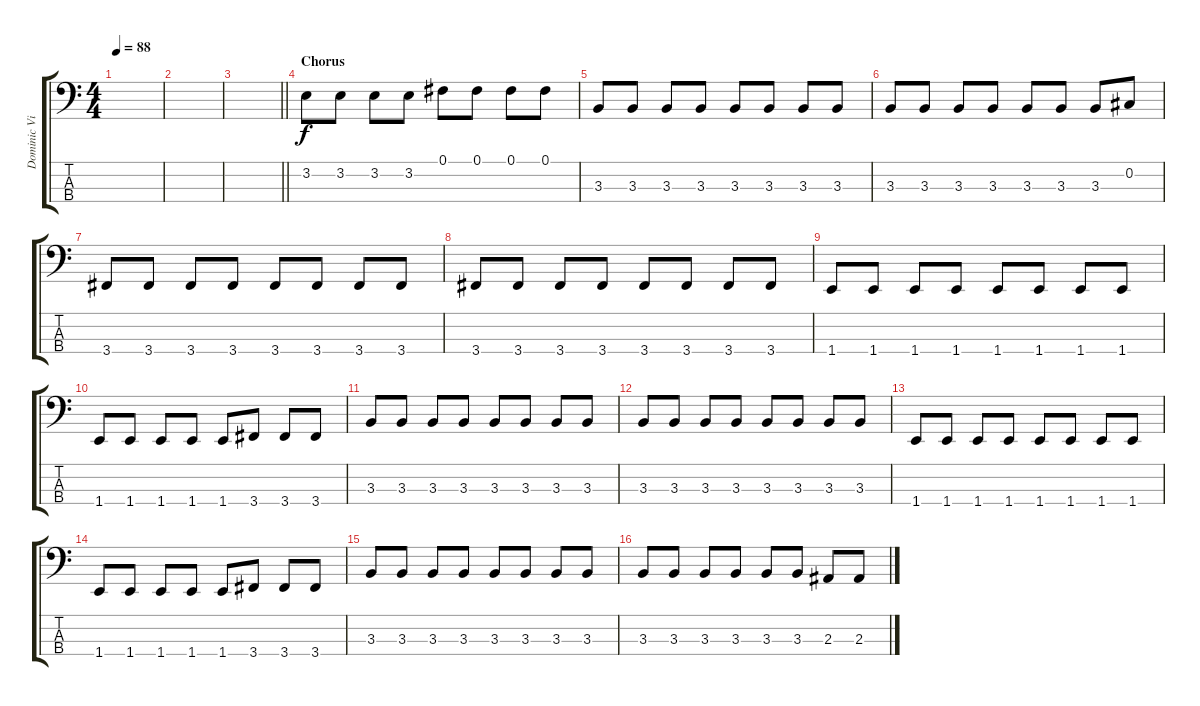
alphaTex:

\track ("Dominic Viola" "Dominic Vi") {instrument electricbassfinger}
\staff {score tabs}
\tuning (Gb2 Db2 Ab1 Eb1) {hide}
\ts (4 4)
\tempo 88
\clef f4
\ks c
|
|
\barLineRight lightlight
|
\section ("" "Chorus")
3.2.8 3.2.8 3.2.8 3.2.8 0.1.8 0.1.8 0.1.8 0.1.8 |
3.3.8 3.3.8 3.3.8 3.3.8 3.3.8 3.3.8 3.3.8 3.3.8 |
3.3.8 3.3.8 3.3.8 3.3.8 3.3.8 3.3.8 3.3.8 0.2.8 |
3.4.8 3.4.8 3.4.8 3.4.8 3.4.8 3.4.8 3.4.8 3.4.8 |
3.4.8 3.4.8 3.4.8 3.4.8 3.4.8 3.4.8 3.4.8 3.4.8 |
1.4.8 1.4.8 1.4.8 1.4.8 1.4.8 1.4.8 1.4.8 1.4.8 |
1.4.8 1.4.8 1.4.8 1.4.8 1.4.8 3.4.8 3.4.8 3.4.8 |
3.3.8 3.3.8 3.3.8 3.3.8 3.3.8 3.3.8 3.3.8 3.3.8 |
3.3.8 3.3.8 3.3.8 3.3.8 3.3.8 3.3.8 3.3.8 3.3.8 |
1.4.8 1.4.8 1.4.8 1.4.8 1.4.8 1.4.8 1.4.8 1.4.8 |
1.4.8 1.4.8 1.4.8 1.4.8 1.4.8 3.4.8 3.4.8 3.4.8 |
3.3.8 3.3.8 3.3.8 3.3.8 3.3.8 3.3.8 3.3.8 3.3.8 |
3.3.8 3.3.8 3.3.8 3.3.8 3.3.8 3.3.8 2.3.8 2.3.8
